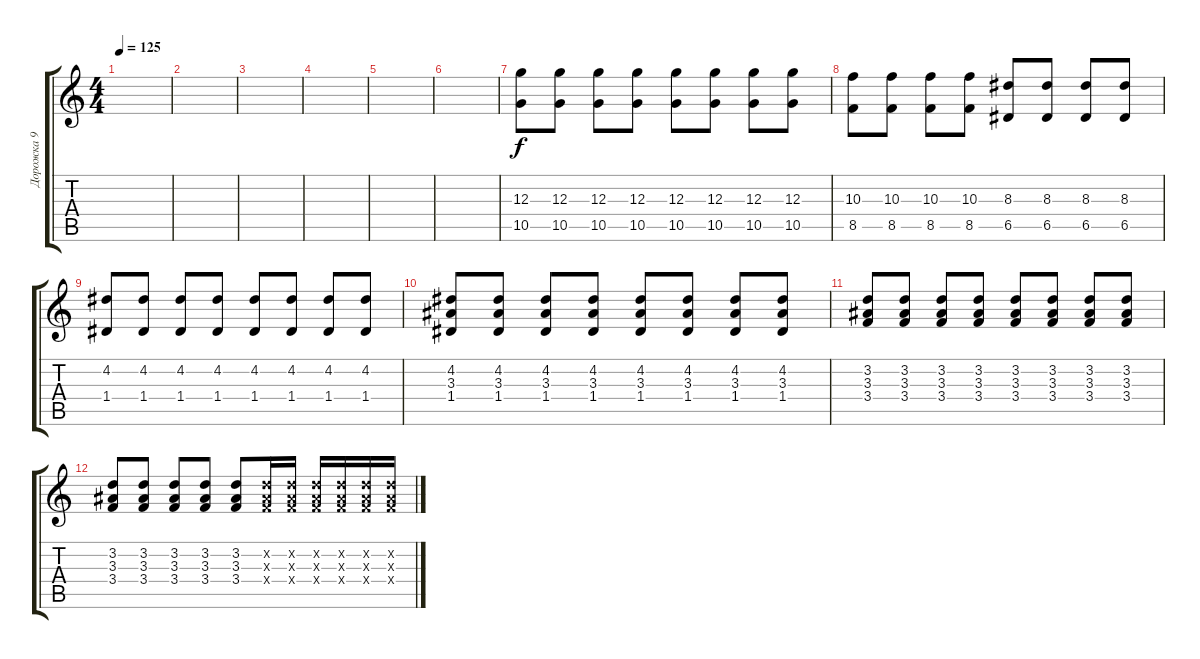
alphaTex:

\track ("Дорожка 9" "Дорожка 9") {instrument distortionguitar}
\staff {score tabs}
\tuning (E4 B3 G3 D3 A2 E2) {hide}
\ts (4 4)
\tempo 125
\clef g2
\ks c
|
|
|
|
|
|
(12.3 10.5).8 (12.3 10.5).8 (12.3 10.5).8 (12.3 10.5).8 (12.3 10.5).8 (12.3 10.5).8 (12.3 10.5).8 (12.3 10.5).8 |
(10.3 8.5).8 (10.3 8.5).8 (10.3 8.5).8 (10.3 8.5).8 (8.3 6.5).8 (8.3 6.5).8 (8.3 6.5).8 (8.3 6.5).8 |
(4.2 1.4).8 (4.2 1.4).8 (4.2 1.4).8 (4.2 1.4).8 (4.2 1.4).8 (4.2 1.4).8 (4.2 1.4).8 (4.2 1.4).8 |
(4.2 3.3 1.4).8 (4.2 3.3 1.4).8 (4.2 3.3 1.4).8 (4.2 3.3 1.4).8 (4.2 3.3 1.4).8 (4.2 3.3 1.4).8 (4.2 3.3 1.4).8 (4.2 3.3 1.4).8 |
(3.2 3.3 3.4).8 (3.2 3.3 3.4).8 (3.2 3.3 3.4).8 (3.2 3.3 3.4).8 (3.2 3.3 3.4).8 (3.2 3.3 3.4).8 (3.2 3.3 3.4).8 (3.2 3.3 3.4).8 |
(3.2 3.3 3.4).8 (3.2 3.3 3.4).8 (3.2 3.3 3.4).8 (3.2 3.3 3.4).8 (3.2 3.3 3.4).8 (3.2{x} 3.3{x} 3.4{x}).16 (3.2{x} 3.3{x} 3.4{x}).16 (3.2{x} 3.3{x} 3.4{x}).16 (3.2{x} 3.3{x} 3.4{x}).16 (3.2{x} 3.3{x} 3.4{x}).16 (3.2{x} 3.3{x} 3.4{x}).16
